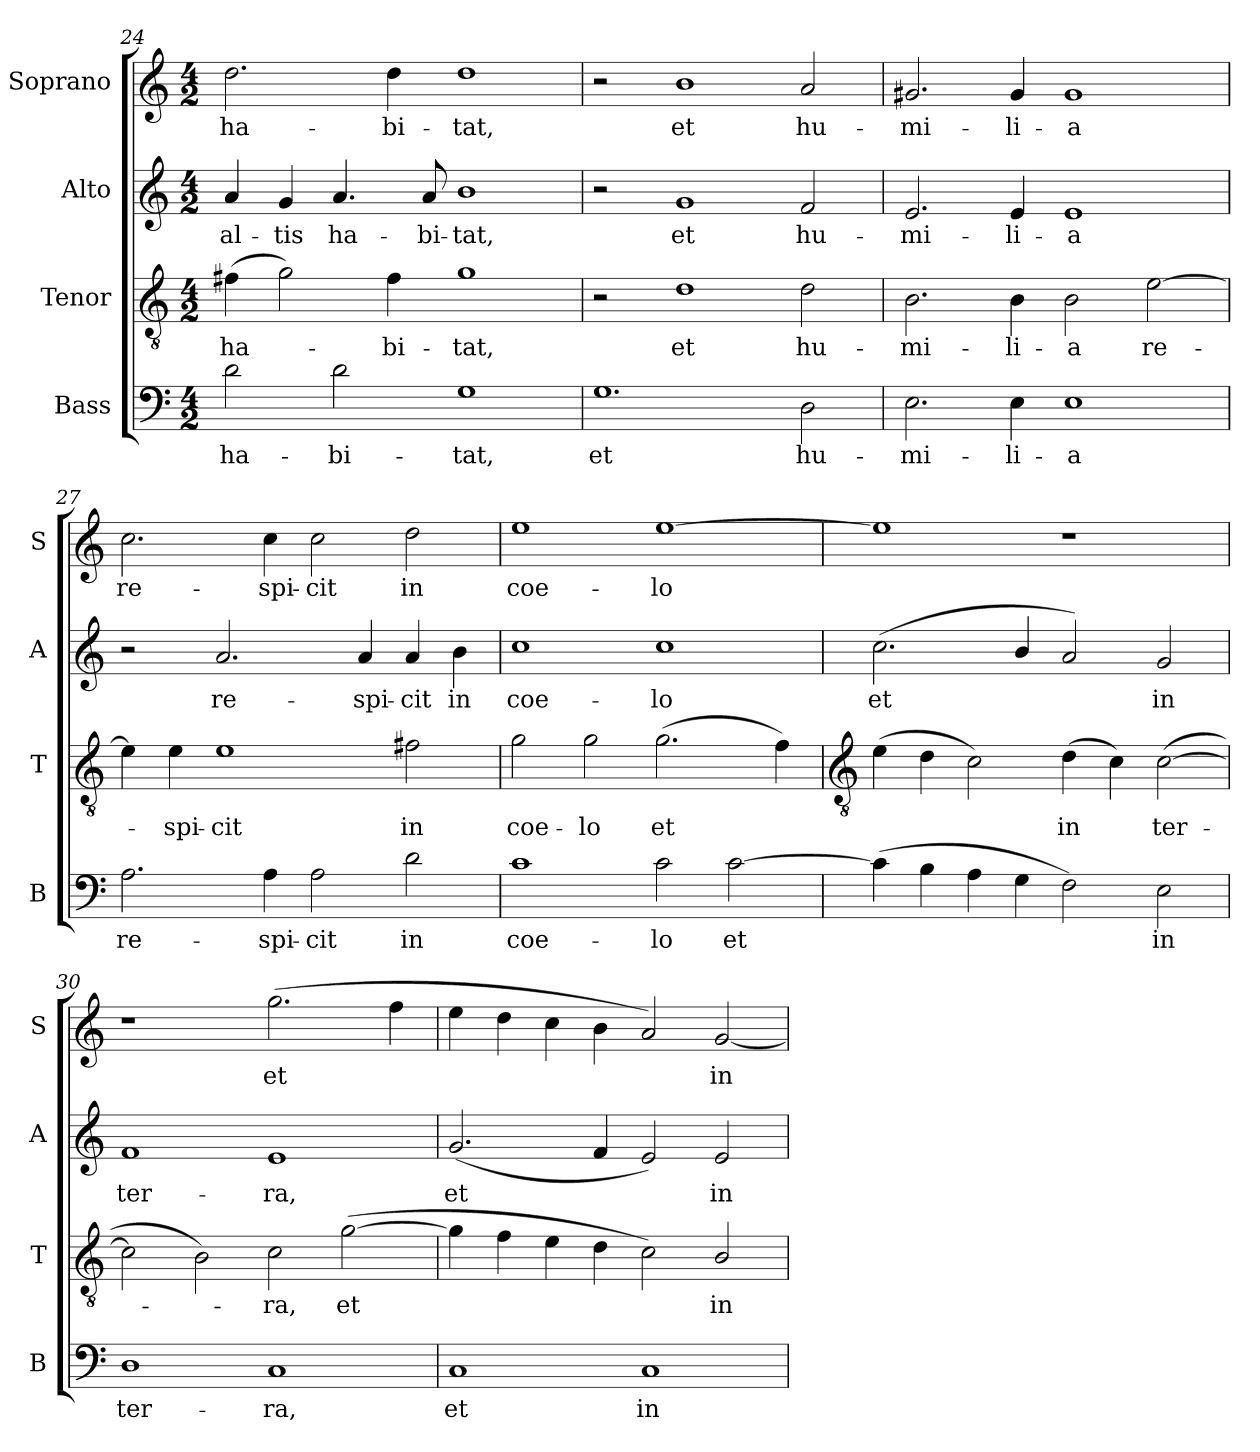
**kern	**text	**kern	**text	**kern	**text	**kern	**text
*part4	*part4	*part3	*part3	*part2	*part2	*part1	*part1
*staff4	*staff4	*staff3	*staff3	*staff2	*staff2	*staff1	*staff1
*I"Bass	*	*I"Tenor	*	*I"Alto	*	*I"Soprano	*
*I'B	*	*I'T	*	*I'A	*	*I'S	*
!!LO:LB:g=z
*clefF4	*	*clefGv2	*	*clefG2	*	*clefG2	*
*k[]	*	*k[]	*	*k[]	*	*k[]	*
*C:	*	*C:	*	*C:	*	*C:	*
*M4/2	*	*M4/2	*	*M4/2	*	*M4/2	*
=24	=24	=24	=24	=24	=24	=24	=24
!	!LO:LY:b	!	!LO:LY:b	!	!LO:LY:b	!	!LO:LY:b
2d	ha-	(>4f#X	ha-	4a	al-	2.dd	ha-
!	!	!	!	!	!LO:LY:b	!	!
.	.	2g)	.	4g	-tis	.	.
!	!LO:LY:b	!	!	!	!LO:LY:b	!	!
2d	-bi-	.	.	4.a	ha-	.	.
!	!	!	!LO:LY:b	!	!	!	!LO:LY:b
.	.	4f#	bi-	.	.	4dd	-bi-
!	!	!	!	!	!LO:LY:b	!	!
.	.	.	.	8a	-bi-	.	.
!	!LO:LY:b	!	!LO:LY:b	!	!LO:LY:b	!	!LO:LY:b
1G	-tat,	1g	-tat,	1b	-tat,	1dd	-tat,
=25	=25	=25	=25	=25	=25	=25	=25
!	!LO:LY:b	!	!	!	!	!	!
1.G	et	2r	.	2r	.	2r	.
!	!	!	!LO:LY:b	!	!LO:LY:b	!	!LO:LY:b
.	.	1d	et	1g	et	1b	et
!	!LO:LY:b	!	!LO:LY:b	!	!LO:LY:b	!	!LO:LY:b
2D	hu-	2d	hu-	2f	hu-	2a	hu-
=26	=26	=26	=26	=26	=26	=26	=26
!	!LO:LY:b	!	!LO:LY:b	!	!LO:LY:b	!	!LO:LY:b
2.E	-mi-	2.B	-mi-	2.e	-mi-	2.g#X	-mi-
!	!LO:LY:b	!	!LO:LY:b	!	!LO:LY:b	!	!LO:LY:b
4E	-li-	4B	-li-	4e	-li-	4g#	-li-
!	!LO:LY:b	!	!LO:LY:b	!	!LO:LY:b	!	!LO:LY:b
1E	-a	2B	-a	1e	-a	1g#	-a
!	!	!	!LO:LY:b	!	!	!	!
.	.	[2e	re-	.	.	.	.
=27	=27	=27	=27	=27	=27	=27	=27
!	!LO:LY:b	!	!	!	!	!	!LO:LY:b
2.A	re-	4e]	.	2r	.	2.cc	re-
!	!	!	!LO:LY:b	!	!	!	!
.	.	4e	spi-	.	.	.	.
!	!	!	!LO:LY:b	!	!LO:LY:b	!	!
.	.	1e	-cit	2.a	re-	.	.
!	!LO:LY:b	!	!	!	!	!	!LO:LY:b
4A	-spi-	.	.	.	.	4cc	-spi-
!	!LO:LY:b	!	!	!	!	!	!LO:LY:b
2A	-cit	.	.	.	.	2cc	-cit
!	!	!	!	!	!LO:LY:b	!	!
.	.	.	.	4a	-spi-	.	.
!	!LO:LY:b	!	!LO:LY:b	!	!LO:LY:b	!	!LO:LY:b
2d	in	2f#X	in	4a	-cit	2dd	in
!	!	!	!	!	!LO:LY:b	!	!
.	.	.	.	4b	in	.	.
=28	=28	=28	=28	=28	=28	=28	=28
!	!LO:LY:b	!	!LO:LY:b	!	!LO:LY:b	!	!LO:LY:b
1c	coe-	2g	coe-	1cc	coe-	1ee	coe-
!	!	!	!LO:LY:b	!	!	!	!
.	.	2g	-lo	.	.	.	.
!	!LO:LY:b	!	!LO:LY:b	!	!LO:LY:b	!	!LO:LY:b
2c	-lo	(>2.g	et	1cc	-lo	[1ee	-lo
!	!LO:LY:b	!	!	!	!	!	!
[2c	et	.	.	.	.	.	.
.	.	4f)	.	.	.	.	.
!!LO:LB:g=z
=29	=29	=29	=29	=29	=29	=29	=29
*	*	*clefGv2	*	*	*	*	*
!	!	!	!	!	!LO:LY:b	!	!
(>4c]	.	(>4e	.	(<2.cc	et	1ee]	.
4B	.	4d	.	.	.	.	.
4A	.	2c)	.	.	.	.	.
4G	.	.	.	4b/	.	.	.
!	!	!	!LO:LY:b	!	!	!	!
2F)	.	(>4d	in	2a)	.	1r	.
.	.	4c)	.	.	.	.	.
!	!LO:LY:b	!	!LO:LY:b	!	!LO:LY:b	!	!
2E	in	(>[2c	ter-	2g	in	.	.
=30	=30	=30	=30	=30	=30	=30	=30
!	!LO:LY:b	!	!	!	!LO:LY:b	!	!
1D	ter-	2c]	.	1f	ter-	1r	.
.	.	2B)	.	.	.	.	.
!	!LO:LY:b	!	!LO:LY:b	!	!LO:LY:b	!	!LO:LY:b
1C	-ra,	2c	ra,	1e	-ra,	(>2.gg	et
!	!	!	!LO:LY:b	!	!	!	!
.	.	(>[2g	et	.	.	.	.
.	.	.	.	.	.	4ff	.
=31	=31	=31	=31	=31	=31	=31	=31
!	!LO:LY:b	!	!	!	!LO:LY:b	!	!
1C	et	4g]	.	(<2.g	et	4ee	.
.	.	4f	.	.	.	4dd	.
.	.	4e	.	.	.	4cc	.
.	.	4d	.	4f	.	4b	.
!	!LO:LY:b	!	!	!	!	!	!
1C	in	2c)	.	2e)	.	2a)	.
!	!	!	!LO:LY:b	!	!LO:LY:b	!	!LO:LY:b
.	.	2B/	in	2e	in	[2g	in
=	=	=	=	=	=	=	=
*-	*-	*-	*-	*-	*-	*-	*-
